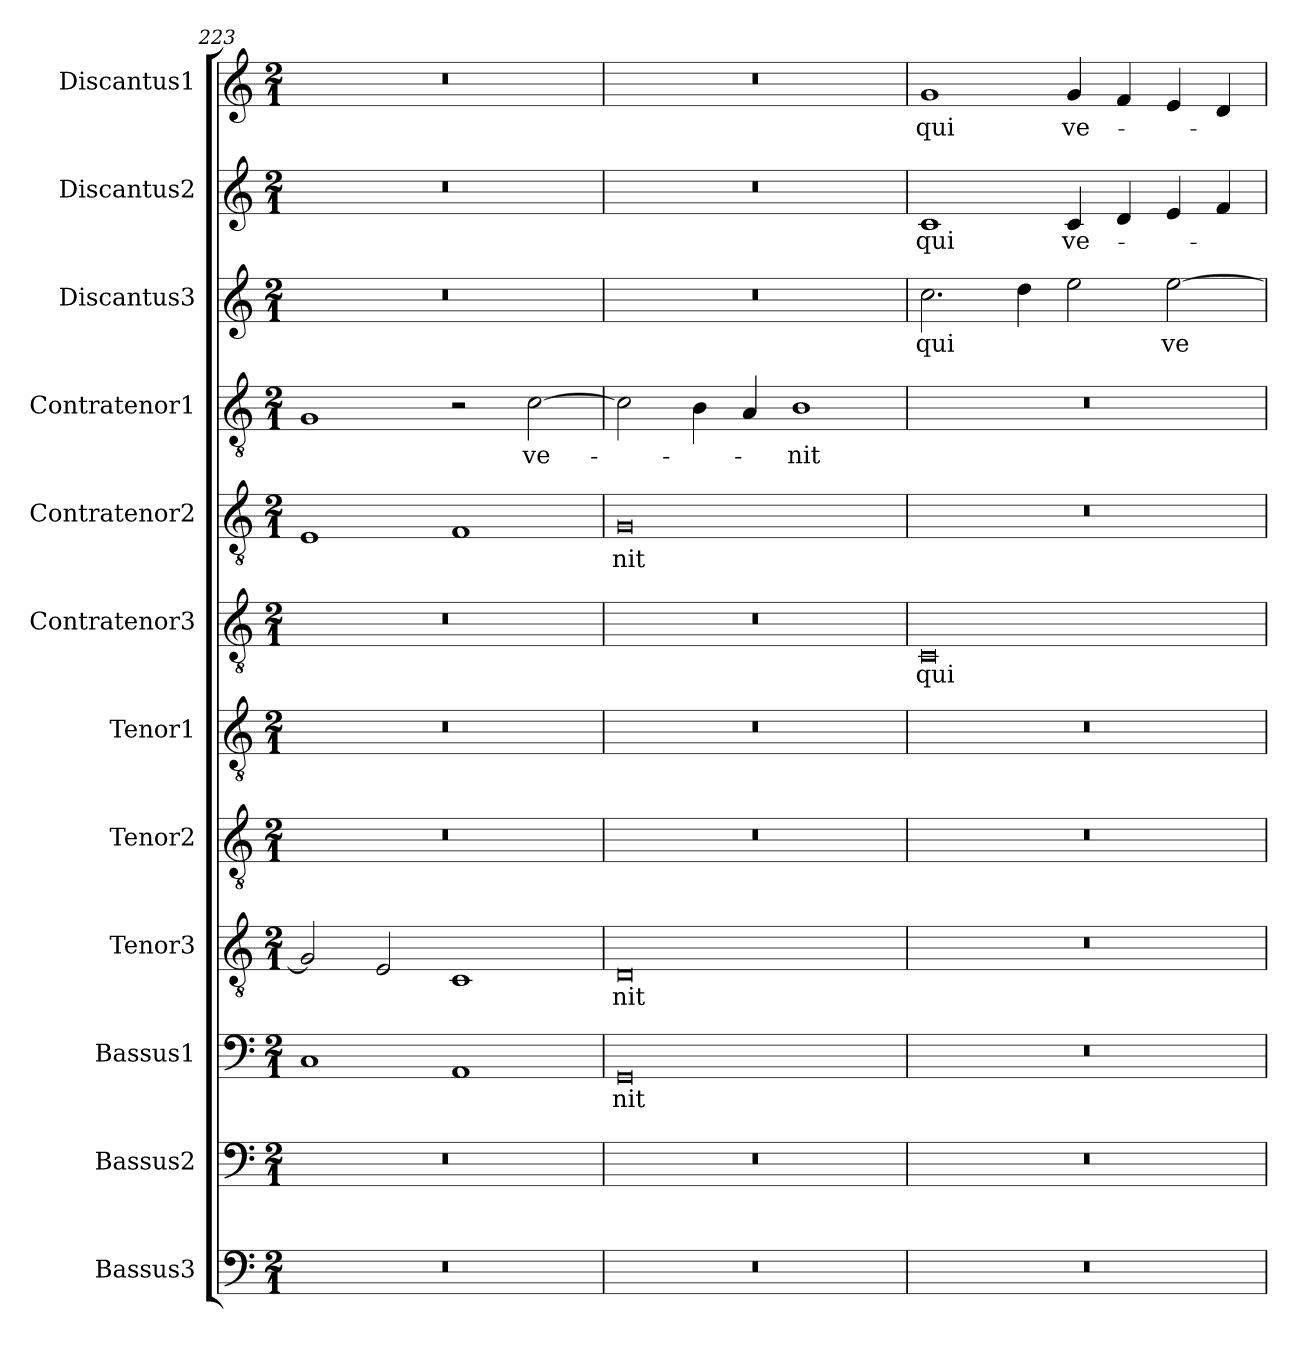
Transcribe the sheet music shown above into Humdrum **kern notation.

**kern	**kern	**kern	**text	**kern	**text	**kern	**kern	**kern	**text	**kern	**text	**kern	**text	**kern	**text	**kern	**text	**kern	**text
*part12	*part11	*part10	*part10	*part9	*part9	*part8	*part7	*part6	*part6	*part5	*part5	*part4	*part4	*part3	*part3	*part2	*part2	*part1	*part1
*staff12	*staff11	*staff10	*staff10	*staff9	*staff9	*staff8	*staff7	*staff6	*staff6	*staff5	*staff5	*staff4	*staff4	*staff3	*staff3	*staff2	*staff2	*staff1	*staff1
*I"Bassus3	*I"Bassus2	*I"Bassus1	*	*I"Tenor3	*	*I"Tenor2	*I"Tenor1	*I"Contratenor3	*	*I"Contratenor2	*	*I"Contratenor1	*	*I"Discantus3	*	*I"Discantus2	*	*I"Discantus1	*
*I'B3	*I'B2	*I'B1	*	*I'T3	*	*I'T2	*I'T1	*I'Ct3	*	*I'Ct2	*	*I'Ct1	*	*I'D3	*	*I'D2	*	*I'D1	*
*clefF4	*clefF4	*clefF4	*	*clefGv2	*	*clefGv2	*clefGv2	*clefGv2	*	*clefGv2	*	*clefGv2	*	*clefG2	*	*clefG2	*	*clefG2	*
*k[]	*k[]	*k[]	*	*k[]	*	*k[]	*k[]	*k[]	*	*k[]	*	*k[]	*	*k[]	*	*k[]	*	*k[]	*
*M2/1	*M2/1	*M2/1	*	*M2/1	*	*M2/1	*M2/1	*M2/1	*	*M2/1	*	*M2/1	*	*M2/1	*	*M2/1	*	*M2/1	*
=223	=223	=223	=223	=223	=223	=223	=223	=223	=223	=223	=223	=223	=223	=223	=223	=223	=223	=223	=223
0r	0r	1C/	.	2G/]	.	0r	0r	0r	.	1E/	.	1G/	.	0r	.	0r	.	0r	.
.	.	.	.	2E/	.	.	.	.	.	.	.	.	.	.	.	.	.	.	.
.	.	1AA/	.	1C/	.	.	.	.	.	1F/	.	2r	.	.	.	.	.	.	.
.	.	.	.	.	.	.	.	.	.	.	.	[2c\	ve-	.	.	.	.	.	.
=224	=224	=224	=224	=224	=224	=224	=224	=224	=224	=224	=224	=224	=224	=224	=224	=224	=224	=224	=224
0r	0r	0GG/	-nit	0D/	-nit	0r	0r	0r	.	0G/	-nit	2c\]	.	0r	.	0r	.	0r	.
.	.	.	.	.	.	.	.	.	.	.	.	4B\	.	.	.	.	.	.	.
.	.	.	.	.	.	.	.	.	.	.	.	4A/	.	.	.	.	.	.	.
.	.	.	.	.	.	.	.	.	.	.	.	1B\	-nit	.	.	.	.	.	.
=225	=225	=225	=225	=225	=225	=225	=225	=225	=225	=225	=225	=225	=225	=225	=225	=225	=225	=225	=225
0r	0r	0r	.	0r	.	0r	0r	0C/	qui	0r	.	0r	.	2.cc\	qui	1c/	qui	1g/	qui
.	.	.	.	.	.	.	.	.	.	.	.	.	.	4dd\	.	.	.	.	.
.	.	.	.	.	.	.	.	.	.	.	.	.	.	2ee\	.	4c/	ve-	4g/	ve-
.	.	.	.	.	.	.	.	.	.	.	.	.	.	.	.	4d/	.	4f/	.
.	.	.	.	.	.	.	.	.	.	.	.	.	.	[2ee\	ve-	4e/	.	4e/	.
.	.	.	.	.	.	.	.	.	.	.	.	.	.	.	.	4f/	.	4d/	.
=	=	=	=	=	=	=	=	=	=	=	=	=	=	=	=	=	=	=	=
*-	*-	*-	*-	*-	*-	*-	*-	*-	*-	*-	*-	*-	*-	*-	*-	*-	*-	*-	*-
